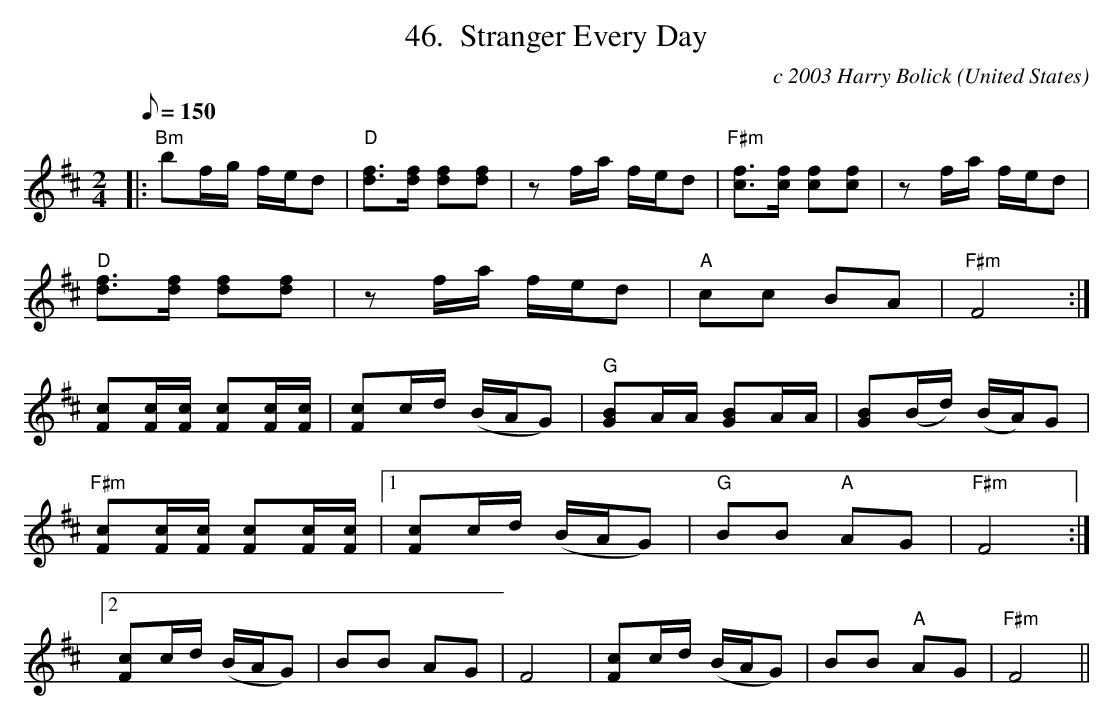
X:1
T:46.  Stranger Every Day
C:c 2003 Harry Bolick
O:United States
M:2/4
L:1/8
Q:150
K:D
|:"Bm" bf/2g/2 f/2e/2d| "D"[fd]>[fd] [fd][fd]| zf/2a/2 f/2e/2d| "F#m"[fc]>[fc] [fc][fc]| zf/2a/2 f/2e/2d|
"D"[fd]>[fd] [fd][fd]|zf/2a/2 f/2e/2d| "A"cc BA|"F#m"F4:|
[Fc][F/2c/2][F/2c/2] [Fc][F/2c/2][F/2c/2]| [Fc]c/2d/2 (B/2A/2G) |"G"[BG]A/2A/2 [BG]A/2A/2 |[BG](B/2d/2) (B/2A/2)G |
"F#m"[Fc][F/2c/2][F/2c/2] [Fc][F/2c/2][F/2c/2]|[1[Fc]c/2d/2 (B/2A/2G)|"G" BB "A" AG|"F#m"F4 :|
[2[Fc]c/2d/2 (B/2A/2G)|BB AG|F4 |[Fc]c/2d/2 (B/2A/2G)|BB "A" AG|"F#m" F4 ||
